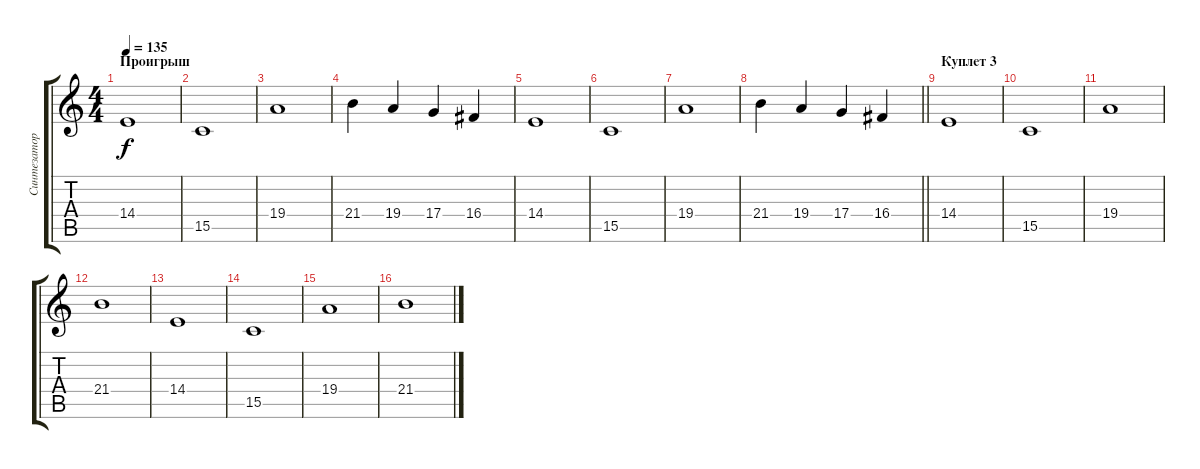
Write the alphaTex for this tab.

\track ("Синтезатор" "Синтезатор") {instrument tremolostrings}
\staff {score tabs}
\tuning (E4 B3 G3 D3 A2 E2) {hide}
\ts (4 4)
\section ("" "Проигрыш")
\tempo 135
\clef g2
\ks c
14.4.1{dy f} |
15.5.1 |
19.4.1 |
21.4.4 19.4.4 17.4.4 16.4.4 |
14.4.1 |
15.5.1 |
19.4.1 |
\barLineRight lightlight
21.4.4 19.4.4 17.4.4 16.4.4 |
\section ("" "Куплет 3")
14.4.1 |
15.5.1 |
19.4.1 |
21.4.1 |
14.4.1 |
15.5.1 |
19.4.1 |
21.4.1
